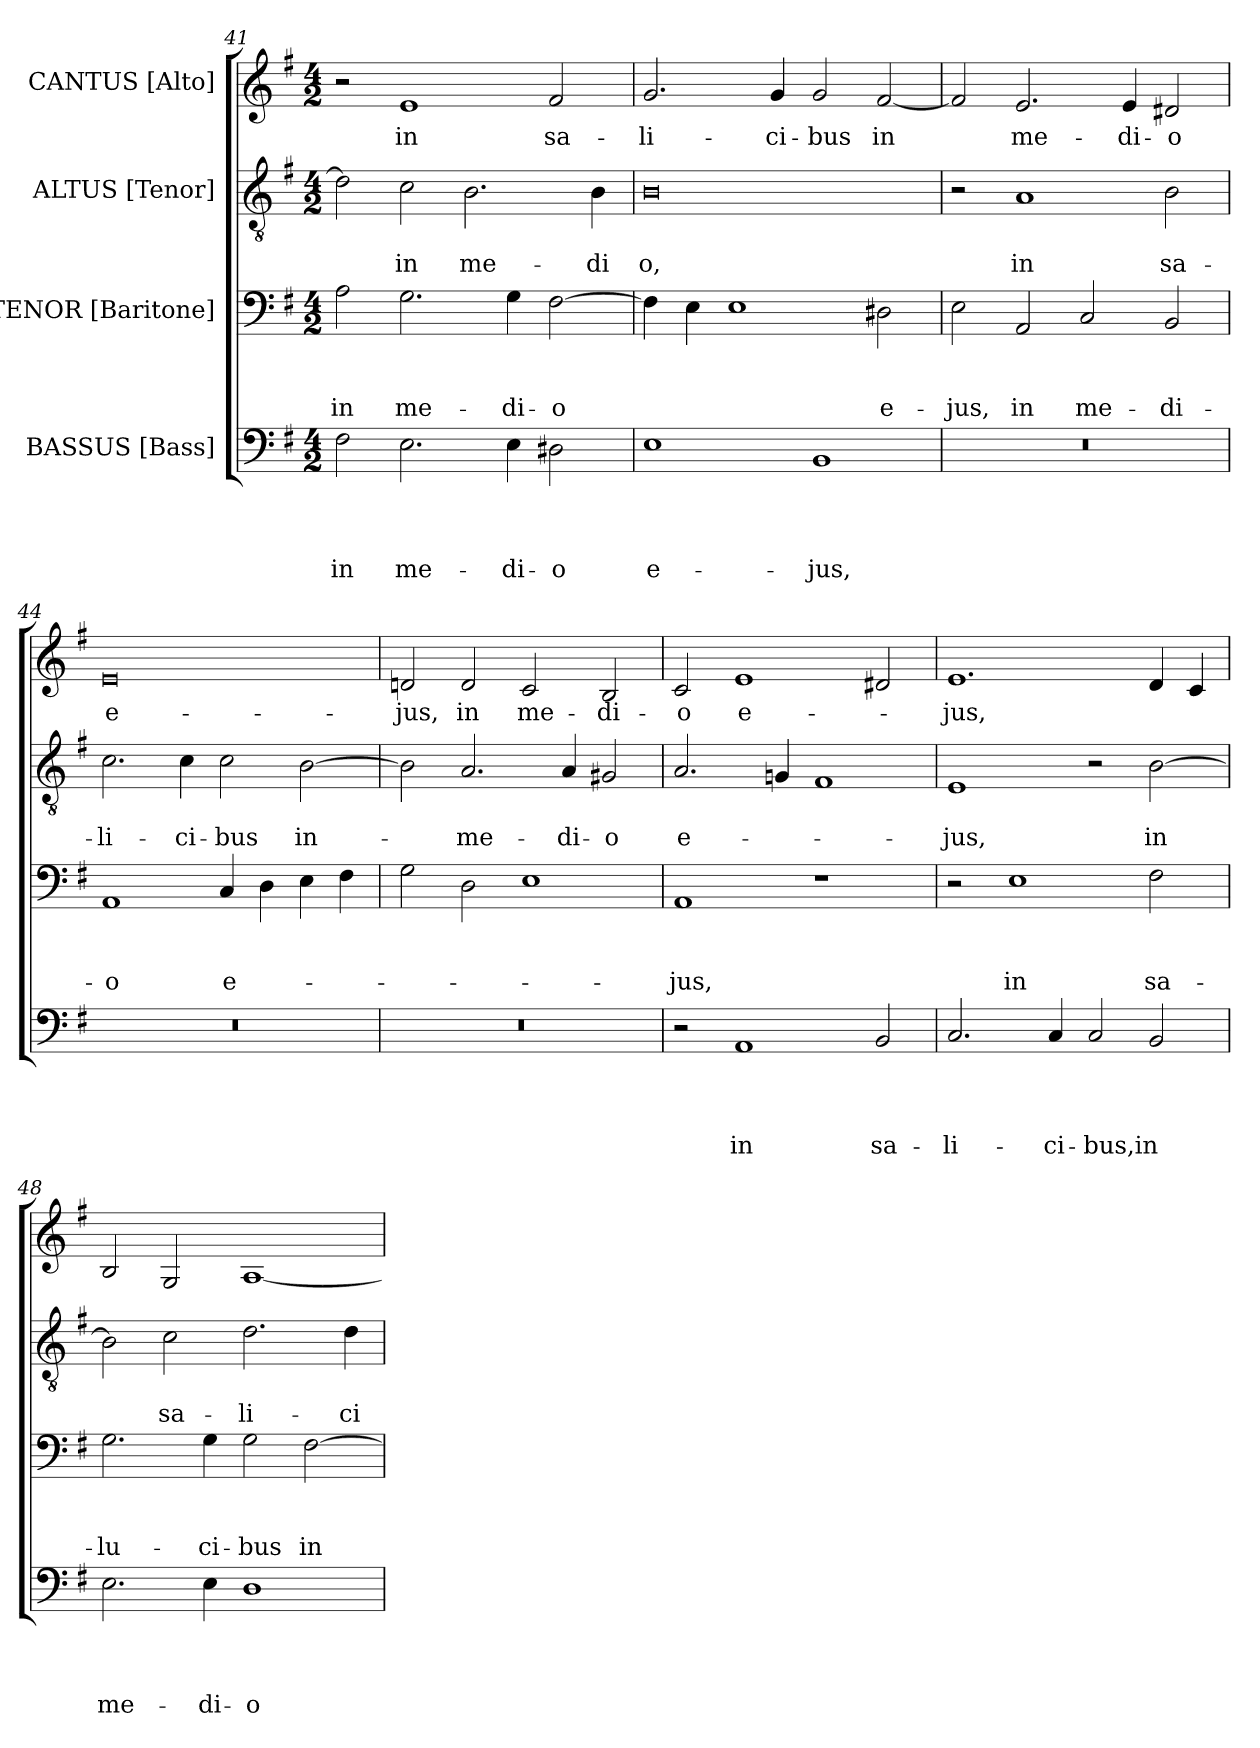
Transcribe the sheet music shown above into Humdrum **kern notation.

**kern	**text	**text	**text	**text	**kern	**text	**text	**text	**kern	**text	**text	**kern	**text
*part4	*part4	*part4	*part4	*part4	*part3	*part3	*part3	*part3	*part2	*part2	*part2	*part1	*part1
*staff4	*staff4	*staff4	*staff4	*staff4	*staff3	*staff3	*staff3	*staff3	*staff2	*staff2	*staff2	*staff1	*staff1
*I"BASSUS [Bass]	*	*	*	*	*I"TENOR [Baritone]	*	*	*	*I"ALTUS [Tenor]	*	*	*I"CANTUS [Alto]	*
*clefF4	*	*	*	*	*clefF4	*	*	*	*clefGv2	*	*	*clefG2	*
*k[f#]	*	*	*	*	*k[f#]	*	*	*	*k[f#]	*	*	*k[f#]	*
*G:	*	*	*	*	*G:	*	*	*	*G:	*	*	*G:	*
*M4/2	*	*	*	*	*M4/2	*	*	*	*M4/2	*	*	*M4/2	*
=41	=41	=41	=41	=41	=41	=41	=41	=41	=41	=41	=41	=41	=41
!	!	!	!	!LO:LY:b:rj	!	!	!	!LO:LY:b	!	!	!	!	!
2F#\	.	.	.	in	2A\	.	.	in	2d\]	.	.	2r	.
!	!	!	!	!LO:LY:b:rj	!	!	!	!LO:LY:b	!	!	!LO:LY:b:rj	!	!LO:LY:b
2.E\	.	.	.	me-	2.G\	.	.	me-	2c\	.	in	1e	in
!	!	!	!	!	!	!	!	!	!	!	!LO:LY:b:rj	!	!
.	.	.	.	.	.	.	.	.	2.B\	.	me-	.	.
!	!	!	!	!LO:LY:b:rj	!	!	!	!LO:LY:b	!	!	!	!	!
4E\	.	.	.	-di-	4G\	.	.	-di-	.	.	.	.	.
!	!	!	!	!LO:LY:b:rj	!	!	!	!LO:LY:b	!	!	!	!	!LO:LY:b
2D#X\	.	.	.	-o	[>2F#\	.	.	-o	.	.	.	2f#/	sa-
!	!	!	!	!	!	!	!	!	!	!	!LO:LY:b:rj	!	!
.	.	.	.	.	.	.	.	.	4B\	.	-di	.	.
!!LO:PB:g=z
=42	=42	=42	=42	=42	=42	=42	=42	=42	=42	=42	=42	=42	=42
!	!	!	!	!LO:LY:b:rj	!	!	!	!	!	!	!LO:LY:b:rj	!	!LO:LY:b
1E	.	.	.	e-	4F#\]	.	.	.	0B	.	o,	2.g/	-li-
.	.	.	.	.	4E\	.	.	.	.	.	.	.	.
.	.	.	.	.	1E	.	.	.	.	.	.	.	.
!	!	!	!	!	!	!	!	!	!	!	!	!	!LO:LY:b
.	.	.	.	.	.	.	.	.	.	.	.	4g/	-ci-
!	!	!	!	!LO:LY:b:rj	!	!	!	!	!	!	!	!	!LO:LY:b
1BB	.	.	.	-jus,	.	.	.	.	.	.	.	2g/	-bus
!	!	!	!	!	!	!	!	!LO:LY:b	!	!	!	!	!LO:LY:b
.	.	.	.	.	2D#X\	.	.	e-	.	.	.	[<2f#/	in
=43	=43	=43	=43	=43	=43	=43	=43	=43	=43	=43	=43	=43	=43
!	!	!	!	!	!	!	!	!LO:LY:b	!	!	!	!	!
0r	.	.	.	.	2E\	.	.	-jus,	2r	.	.	2f#/]	.
!	!	!	!	!	!	!	!	!LO:LY:b	!	!	!LO:LY:b:rj	!	!LO:LY:b
.	.	.	.	.	2AA/	.	.	in	1A	.	in	2.e/	me-
!	!	!	!	!	!	!	!	!LO:LY:b	!	!	!	!	!
.	.	.	.	.	2C/	.	.	me-	.	.	.	.	.
!	!	!	!	!	!	!	!	!	!	!	!	!	!LO:LY:b
.	.	.	.	.	.	.	.	.	.	.	.	4e/	-di-
!	!	!	!	!	!	!	!	!LO:LY:b	!	!	!LO:LY:b:rj	!	!LO:LY:b
.	.	.	.	.	2BB/	.	.	-di-	2B\	.	sa-	2d#X/	-o
=44	=44	=44	=44	=44	=44	=44	=44	=44	=44	=44	=44	=44	=44
!	!	!	!	!	!	!	!	!LO:LY:b	!	!	!LO:LY:b:rj	!	!LO:LY:b
0r	.	.	.	.	1AA	.	.	-o	2.c\	.	-li-	0e	e-
!	!	!	!	!	!	!	!	!	!	!	!LO:LY:b:rj	!	!
.	.	.	.	.	.	.	.	.	4c\	.	-ci-	.	.
!	!	!	!	!	!	!	!	!LO:LY:b	!	!	!LO:LY:b:rj	!	!
.	.	.	.	.	4C/	.	.	e-	2c\	.	-bus	.	.
.	.	.	.	.	4D\	.	.	.	.	.	.	.	.
!	!	!	!	!	!	!	!	!	!	!	!LO:LY:b:rj	!	!
.	.	.	.	.	4E\	.	.	.	[>2B\	.	in-	.	.
.	.	.	.	.	4F#\	.	.	.	.	.	.	.	.
=45	=45	=45	=45	=45	=45	=45	=45	=45	=45	=45	=45	=45	=45
!	!	!	!	!	!	!	!	!	!	!	!	!	!LO:LY:b
0r	.	.	.	.	2G\	.	.	.	2B\]	.	.	2dn/	-jus,
!	!	!	!	!	!	!	!	!	!	!	!LO:LY:b:rj	!	!LO:LY:b
.	.	.	.	.	2D\	.	.	.	2.A/	.	-me-	2d/	in
!	!	!	!	!	!	!	!	!	!	!	!	!	!LO:LY:b
.	.	.	.	.	1E	.	.	.	.	.	.	2c/	me-
!	!	!	!	!	!	!	!	!	!	!	!LO:LY:b:rj	!	!
.	.	.	.	.	.	.	.	.	4A/	.	-di-	.	.
!	!	!	!	!	!	!	!	!	!	!	!LO:LY:b:rj	!	!LO:LY:b
.	.	.	.	.	.	.	.	.	2G#X/	.	-o	2B/	-di-
=46	=46	=46	=46	=46	=46	=46	=46	=46	=46	=46	=46	=46	=46
!	!	!	!	!	!	!	!	!LO:LY:b	!	!	!LO:LY:b:rj	!	!LO:LY:b
2r	.	.	.	.	1AA	.	.	-jus,	2.A/	.	e-	2c/	-o
!	!	!	!	!LO:LY:b:rj	!	!	!	!	!	!	!	!	!LO:LY:b
1AA	.	.	.	in	.	.	.	.	.	.	.	1e	e-
.	.	.	.	.	.	.	.	.	4Gn/	.	.	.	.
.	.	.	.	.	1r	.	.	.	1F#	.	.	.	.
!	!	!	!	!LO:LY:b:rj	!	!	!	!	!	!	!	!	!
2BB/	.	.	.	sa-	.	.	.	.	.	.	.	2d#X/	.
=47	=47	=47	=47	=47	=47	=47	=47	=47	=47	=47	=47	=47	=47
!	!	!	!	!LO:LY:b:rj	!	!	!	!	!	!	!LO:LY:b:rj	!	!LO:LY:b
2.C/	.	.	.	-li-	2r	.	.	.	1E	.	-jus,	1.e	-jus,
!	!	!	!	!	!	!	!	!LO:LY:b	!	!	!	!	!
.	.	.	.	.	1E	.	.	in	.	.	.	.	.
!	!	!	!	!LO:LY:b:rj	!	!	!	!	!	!	!	!	!
4C/	.	.	.	-ci-	.	.	.	.	.	.	.	.	.
!	!	!	!	!LO:LY:b:rj	!	!	!	!	!	!	!	!	!
2C/	.	.	.	-bus,in	.	.	.	.	2r	.	.	.	.
!	!	!	!	!	!	!	!	!LO:LY:b	!	!	!LO:LY:b:rj	!	!
2BB/	.	.	.	.	2F#\	.	.	sa-	[<2B\	.	in	4d/	.
.	.	.	.	.	.	.	.	.	.	.	.	4c/	.
!!LO:LB:g=z
=48	=48	=48	=48	=48	=48	=48	=48	=48	=48	=48	=48	=48	=48
!	!	!	!	!LO:LY:b:rj	!	!	!	!LO:LY:b	!	!	!	!	!
2.E\	.	.	.	me-	2.G\	.	.	-lu-	2B\]	.	.	2B/	.
!	!	!	!	!	!	!	!	!	!	!	!LO:LY:b:rj	!	!
.	.	.	.	.	.	.	.	.	2c\	.	sa-	2G/	.
!	!	!	!	!LO:LY:b:rj	!	!	!	!LO:LY:b	!	!	!	!	!
4E\	.	.	.	-di-	4G\	.	.	-ci-	.	.	.	.	.
!	!	!	!	!LO:LY:b:rj	!	!	!	!LO:LY:b	!	!	!LO:LY:b:rj	!	!
1D	.	.	.	-o	2G\	.	.	-bus	2.d\	.	-li-	[<1A	.
!	!	!	!	!	!	!	!	!LO:LY:b	!	!	!	!	!
.	.	.	.	.	[>2F#\	.	.	in	.	.	.	.	.
!	!	!	!	!	!	!	!	!	!	!	!LO:LY:b:rj	!	!
.	.	.	.	.	.	.	.	.	4d\	.	-ci-	.	.
=	=	=	=	=	=	=	=	=	=	=	=	=	=
*-	*-	*-	*-	*-	*-	*-	*-	*-	*-	*-	*-	*-	*-
